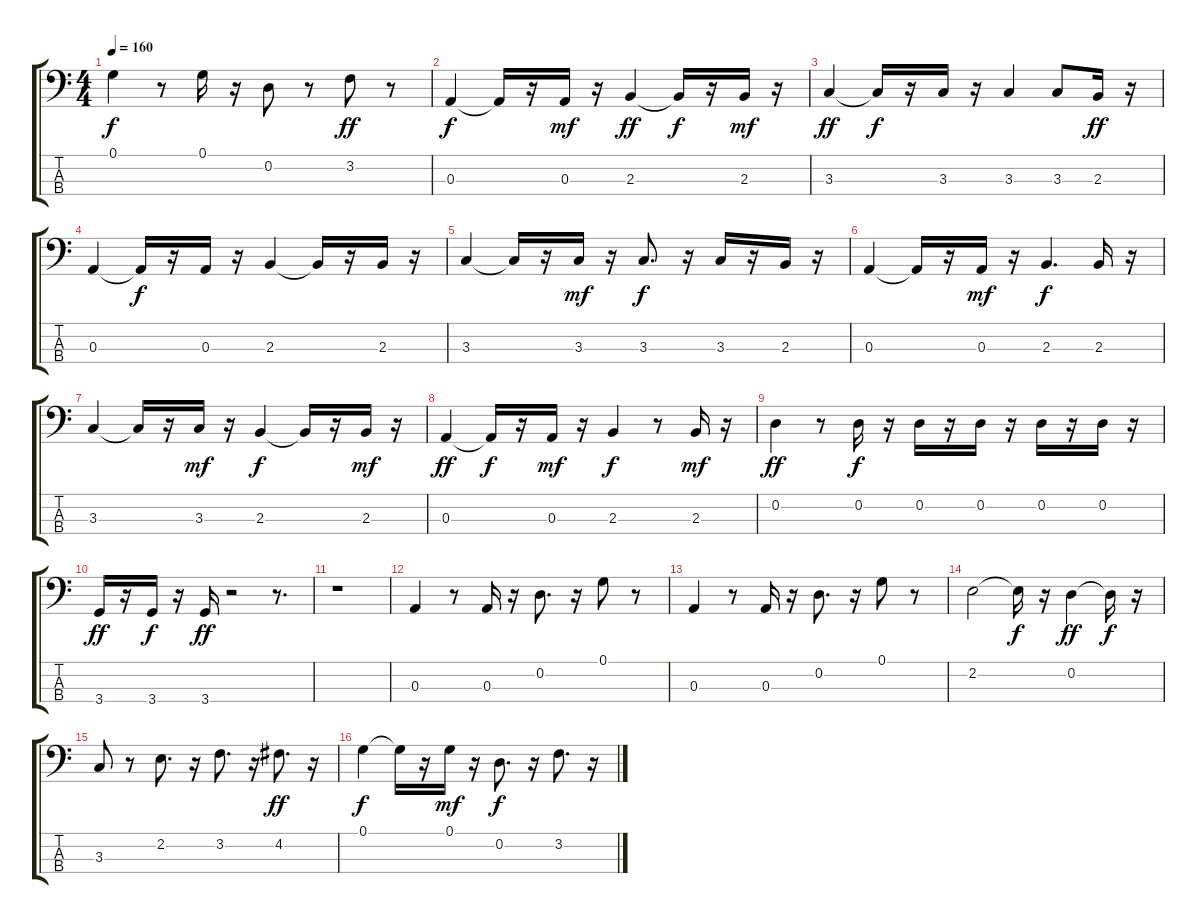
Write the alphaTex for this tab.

\track "" {instrument acousticbass}
\staff {score tabs}
\tuning (G2 D2 A1 E1) {hide}
\ts (4 4)
\tempo 160
\clef f4
\ks c
0.1.4{dy f} r.8 0.1.16 r.16 0.2.8 r.8 3.2.8{dy ff} r.8 |
0.3.4{dy f} 0.3{t}.16 r.16 0.3.16{dy mf} r.16 2.3.4{dy ff} 2.3{t}.16{dy f} r.16 2.3.16{dy mf} r.16 |
3.3.4{dy ff} 3.3{t}.16{dy f} r.16 3.3.16 r.16 3.3.4 3.3.8 2.3.16{dy ff} r.16 |
0.3.4 0.3{t}.16{dy f} r.16 0.3.16 r.16 2.3.4 2.3{t}.16 r.16 2.3.16 r.16 |
3.3.4 3.3{t}.16 r.16 3.3.16{dy mf} r.16 3.3.8{d dy f} r.16 3.3.16 r.16 2.3.16 r.16 |
0.3.4 0.3{t}.16 r.16 0.3.16{dy mf} r.16 2.3.4{d dy f} 2.3.16 r.16 |
3.3.4 3.3{t}.16 r.16 3.3.16{dy mf} r.16 2.3.4{dy f} 2.3{t}.16 r.16 2.3.16{dy mf} r.16 |
0.3.4{dy ff} 0.3{t}.16{dy f} r.16 0.3.16{dy mf} r.16 2.3.4{dy f} r.8 2.3.16{dy mf} r.16 |
0.2.4{dy ff} r.8 0.2.16{dy f} r.16 0.2.16 r.16 0.2.16 r.16 0.2.16 r.16 0.2.16 r.16 |
3.4.16{dy ff} r.16 3.4.16{dy f} r.16 3.4.16{dy ff} r.2 r.8{d} |
r.1 |
0.3.4 r.8 0.3.16 r.16 0.2.8{d} r.16 0.1.8 r.8 |
0.3.4 r.8 0.3.16 r.16 0.2.8{d} r.16 0.1.8 r.8 |
2.2.2 2.2{t}.16{dy f} r.16 0.2.4{dy ff} 0.2{t}.16{dy f} r.16 |
3.3.8 r.8 2.2.8{d} r.16 3.2.8{d} r.16 4.2.8{d dy ff} r.16 |
0.1.4{dy f} 0.1{t}.16 r.16 0.1.16{dy mf} r.16 0.2.8{d dy f} r.16 3.2.8{d} r.16
